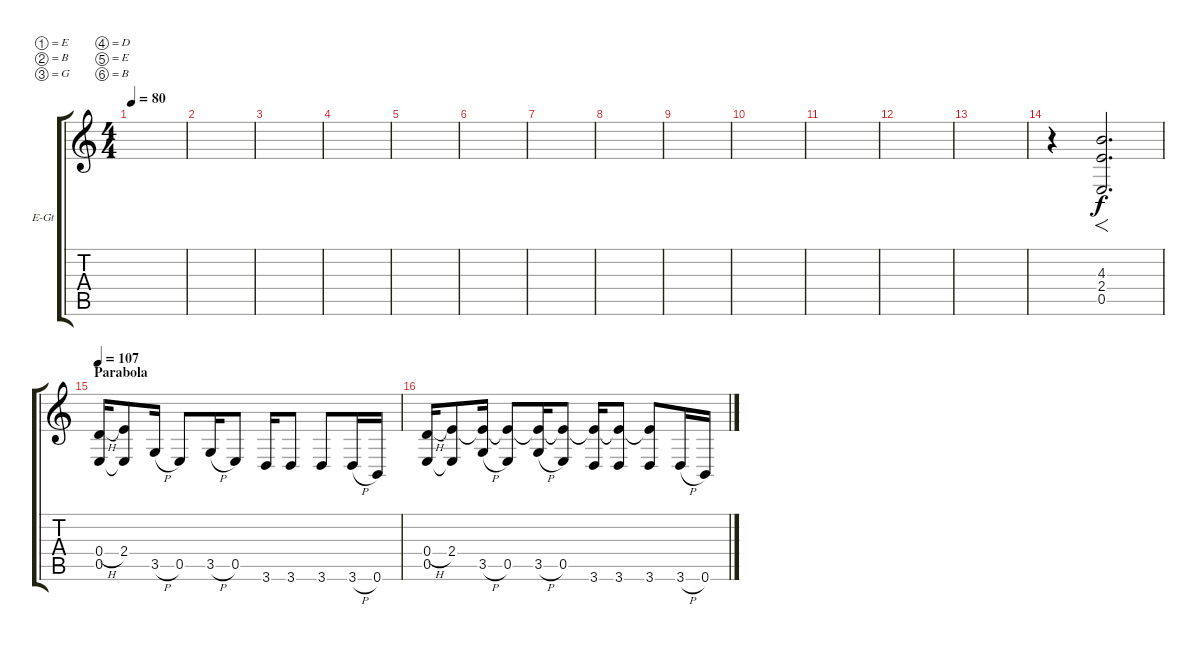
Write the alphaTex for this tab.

\defaultSystemsLayout 4
\bracketExtendMode groupsimilarinstruments
\firstSystemTrackNameOrientation horizontal
\otherSystemsTrackNameOrientation horizontal
\track ("Adam Jones - Distortion Guitar" "E-Gt") {instrument distortionguitar}
\staff {score tabs}
\tuning (E4 B3 G3 D3 E2 B1)
\ts (4 4)
\tempo 80
\clef g2
\ks c
|
|
|
|
|
|
|
|
|
|
|
|
|
r.4 (0.5 2.4 4.3).2{f d} |
\section ("" "Parabola")
\tempo 107
(0.4{h} 0.5).16{dy f} (2.4 0.5{t}).8 3.5{h}.16 0.5.8 3.5{h}.16 0.5.8 3.6.16 3.6.8 3.6.8 3.6{h}.16 0.6.16 |
(0.4{h} 0.5).16 (2.4 0.5{t}).8 (2.4{t} 3.5{h}).16 (2.4{t} 0.5).8 (2.4{t} 3.5{h}).16 (2.4{t} 0.5).8 (2.4{t} 3.6).16 (2.4{t} 3.6).8 (2.4{t} 3.6).8 3.6{h}.16 0.6.16
